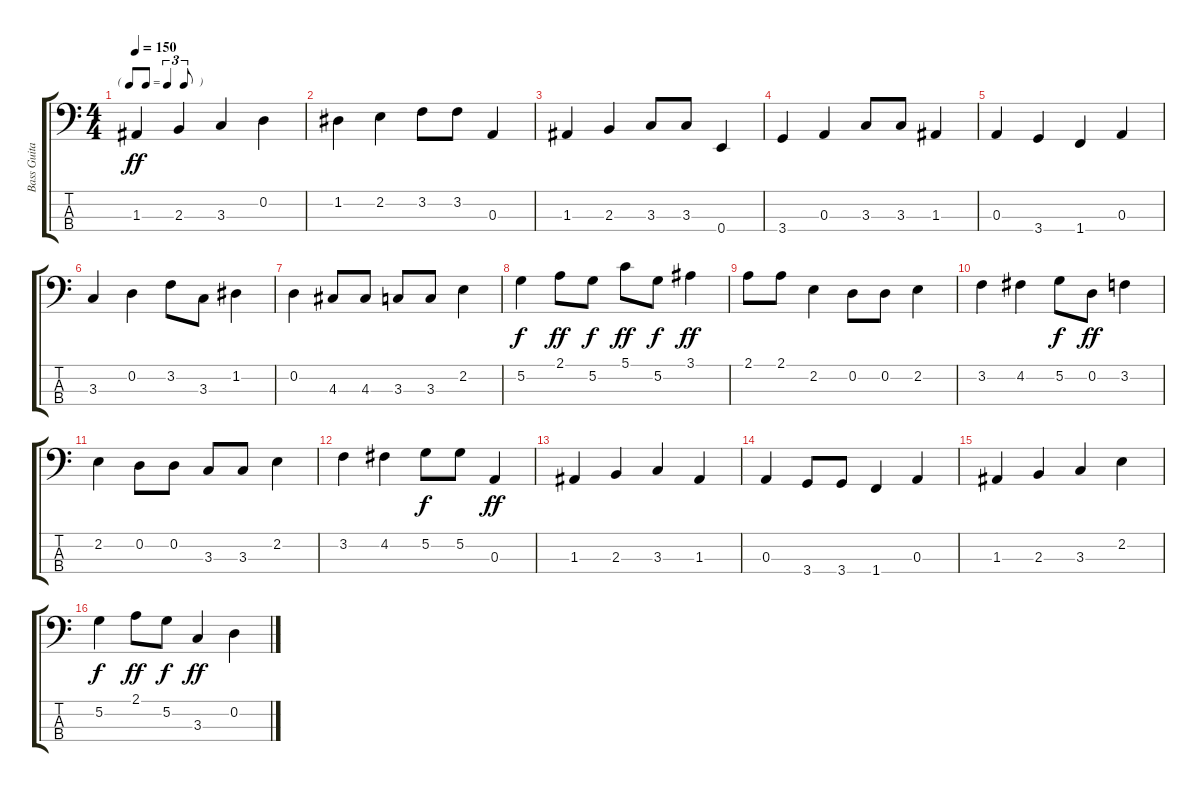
\track ("Bass Guitar" "Bass Guita") {instrument electricbasspick}
\staff {score tabs}
\tuning (G2 D2 A1 E1) {hide}
\ts (4 4)
\tf triplet8th
\tempo 150
\clef f4
\ks c
1.3.4{dy ff} 2.3.4 3.3.4 0.2.4 |
1.2.4 2.2.4 3.2.8 3.2.8 0.3.4 |
1.3.4 2.3.4 3.3.8 3.3.8 0.4.4 |
3.4.4 0.3.4 3.3.8 3.3.8 1.3.4 |
0.3.4 3.4.4 1.4.4 0.3.4 |
3.3.4 0.2.4 3.2.8 3.3.8 1.2.4 |
0.2.4 4.3.8 4.3.8 3.3.8 3.3.8 2.2.4 |
5.2.4{dy f} 2.1.8{dy ff} 5.2.8{dy f} 5.1.8{dy ff} 5.2.8{dy f} 3.1.4{dy ff} |
2.1.8 2.1.8 2.2.4 0.2.8 0.2.8 2.2.4 |
3.2.4 4.2.4 5.2.8{dy f} 0.2.8{dy ff} 3.2.4 |
2.2.4 0.2.8 0.2.8 3.3.8 3.3.8 2.2.4 |
3.2.4 4.2.4 5.2.8{dy f} 5.2.8 0.3.4{dy ff} |
1.3.4 2.3.4 3.3.4 1.3.4 |
0.3.4 3.4.8 3.4.8 1.4.4 0.3.4 |
1.3.4 2.3.4 3.3.4 2.2.4 |
5.2.4{dy f} 2.1.8{dy ff} 5.2.8{dy f} 3.3.4{dy ff} 0.2.4
